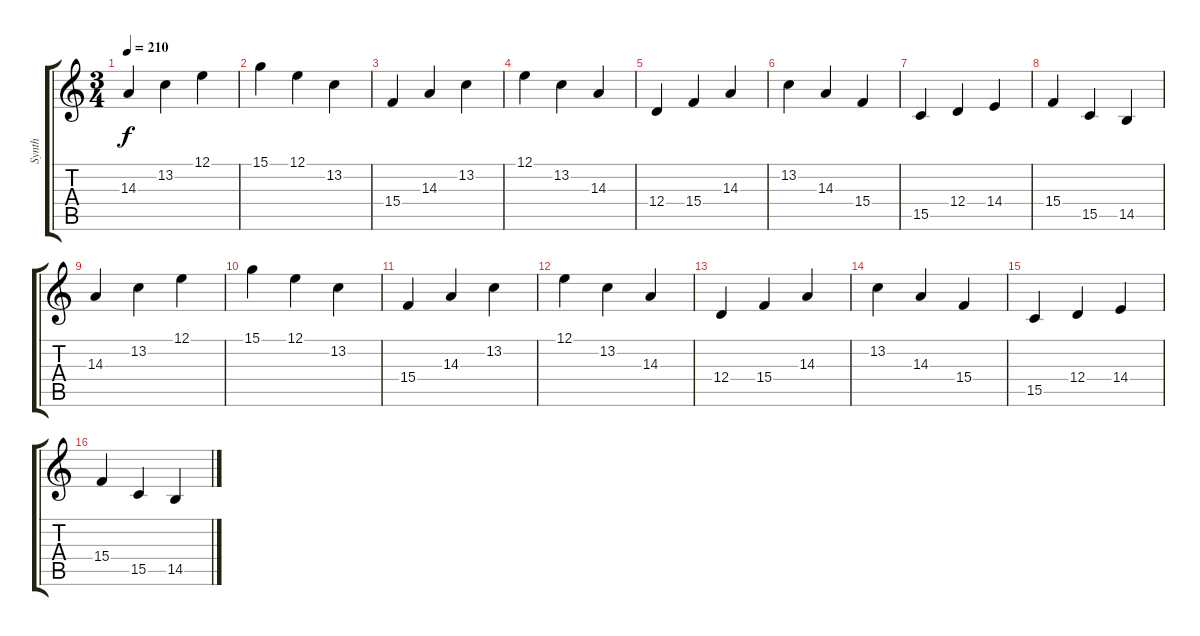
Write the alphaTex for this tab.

\track ("Synth" "Synth") {instrument lead8bassandlead}
\staff {score tabs}
\tuning (E4 B3 G3 D3 A2 E2) {hide}
\ts (3 4)
\tempo 210
\clef g2
\ks c
14.3.4{dy f} 13.2.4 12.1.4 |
15.1.4 12.1.4 13.2.4 |
15.4.4 14.3.4 13.2.4 |
12.1.4 13.2.4 14.3.4 |
12.4.4 15.4.4 14.3.4 |
13.2.4 14.3.4 15.4.4 |
15.5.4 12.4.4 14.4.4 |
15.4.4 15.5.4 14.5.4 |
14.3.4 13.2.4 12.1.4 |
15.1.4 12.1.4 13.2.4 |
15.4.4 14.3.4 13.2.4 |
12.1.4 13.2.4 14.3.4 |
12.4.4 15.4.4 14.3.4 |
13.2.4 14.3.4 15.4.4 |
15.5.4 12.4.4 14.4.4 |
15.4.4 15.5.4 14.5.4
